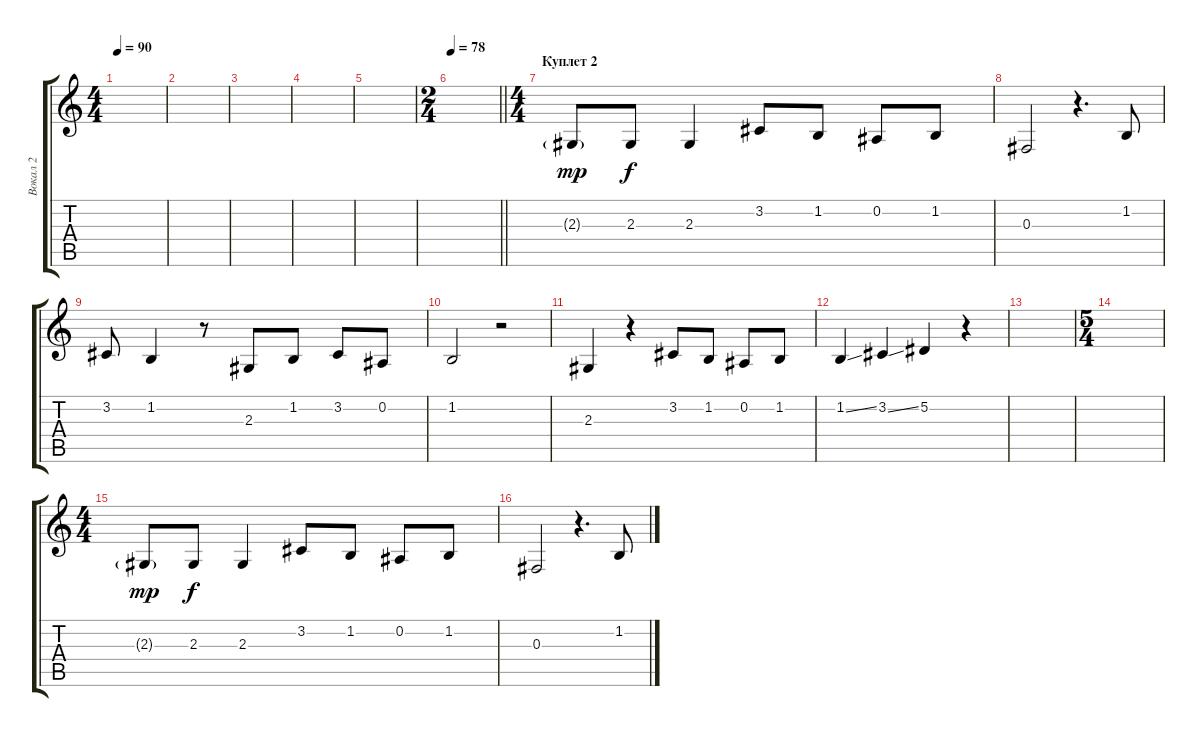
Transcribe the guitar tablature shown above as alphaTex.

\track ("Вокал 2" "Вокал 2") {instrument clarinet}
\staff {score tabs}
\tuning (Eb4 Bb3 Gb3 Db3 Ab2 Eb2) {hide}
\ts (4 4)
\tempo 90
\clef g2
\ks c
|
|
|
|
|
\ts (2 4)
\tempo 78
\barLineRight lightlight
|
\ts (4 4)
\section ("" "Куплет 2")
2.3{g}.8{dy mp} 2.3.8{dy f} 2.3.4 3.2.8 1.2.8 0.2.8 1.2.8 |
0.3.2 r.4{d} 1.2.8 |
3.2.8 1.2.4 r.8 2.3.8 1.2.8 3.2.8 0.2.8 |
1.2.2 r.2 |
2.3.4 r.4 3.2.8 1.2.8 0.2.8 1.2.8 |
1.2{ss}.4 3.2{ss}.4 5.2.4 r.4 |
|
\ts (5 4)
|
\ts (4 4)
2.3{g}.8{dy mp} 2.3.8{dy f} 2.3.4 3.2.8 1.2.8 0.2.8 1.2.8 |
0.3.2 r.4{d} 1.2.8
